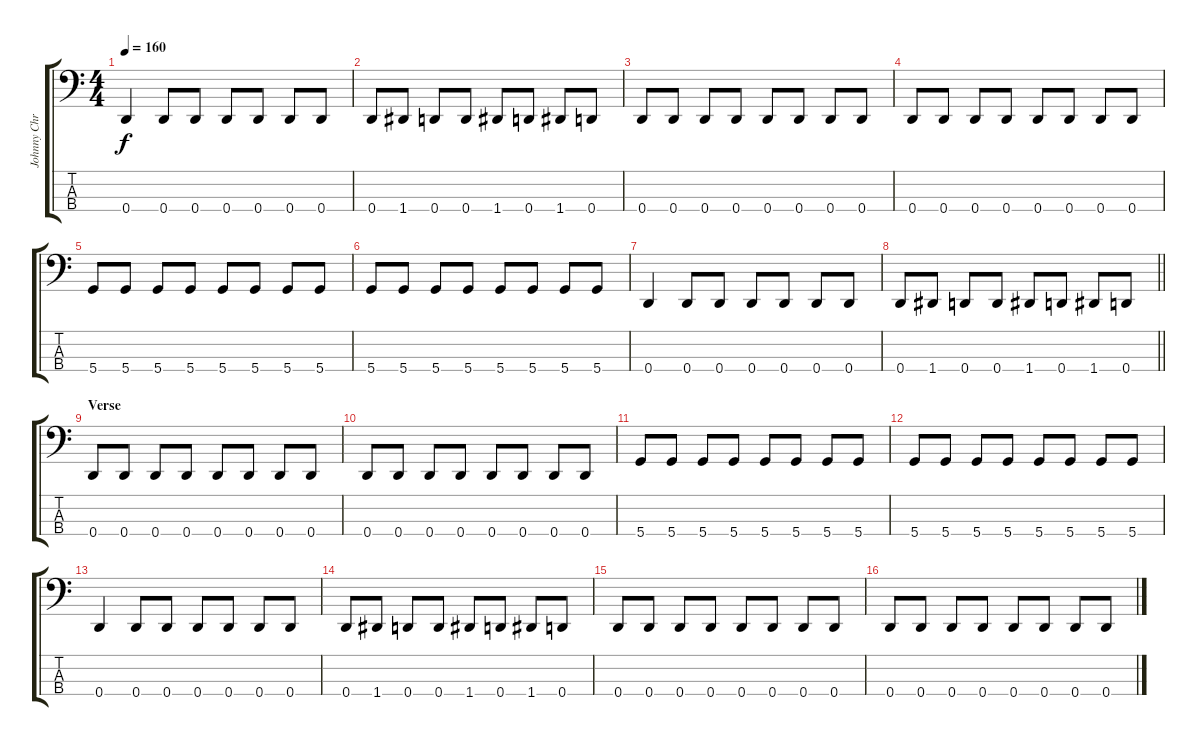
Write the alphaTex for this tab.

\track ("Johnny Christ Bass" "Johnny Chr") {instrument electricbasspick}
\staff {score tabs}
\tuning (G2 D2 A1 D1) {hide}
\ts (4 4)
\tempo 160
\clef f4
\ks c
0.4.4{dy f} 0.4.8 0.4.8 0.4.8 0.4.8 0.4.8 0.4.8 |
0.4.8 1.4.8 0.4.8 0.4.8 1.4.8 0.4.8 1.4.8 0.4.8 |
0.4.8 0.4.8 0.4.8 0.4.8 0.4.8 0.4.8 0.4.8 0.4.8 |
0.4.8 0.4.8 0.4.8 0.4.8 0.4.8 0.4.8 0.4.8 0.4.8 |
5.4.8 5.4.8 5.4.8 5.4.8 5.4.8 5.4.8 5.4.8 5.4.8 |
5.4.8 5.4.8 5.4.8 5.4.8 5.4.8 5.4.8 5.4.8 5.4.8 |
0.4.4 0.4.8 0.4.8 0.4.8 0.4.8 0.4.8 0.4.8 |
\barLineRight lightlight
0.4.8 1.4.8 0.4.8 0.4.8 1.4.8 0.4.8 1.4.8 0.4.8 |
\section ("" "Verse ")
0.4.8 0.4.8 0.4.8 0.4.8 0.4.8 0.4.8 0.4.8 0.4.8 |
0.4.8 0.4.8 0.4.8 0.4.8 0.4.8 0.4.8 0.4.8 0.4.8 |
5.4.8 5.4.8 5.4.8 5.4.8 5.4.8 5.4.8 5.4.8 5.4.8 |
5.4.8 5.4.8 5.4.8 5.4.8 5.4.8 5.4.8 5.4.8 5.4.8 |
0.4.4 0.4.8 0.4.8 0.4.8 0.4.8 0.4.8 0.4.8 |
0.4.8 1.4.8 0.4.8 0.4.8 1.4.8 0.4.8 1.4.8 0.4.8 |
0.4.8 0.4.8 0.4.8 0.4.8 0.4.8 0.4.8 0.4.8 0.4.8 |
0.4.8 0.4.8 0.4.8 0.4.8 0.4.8 0.4.8 0.4.8 0.4.8
